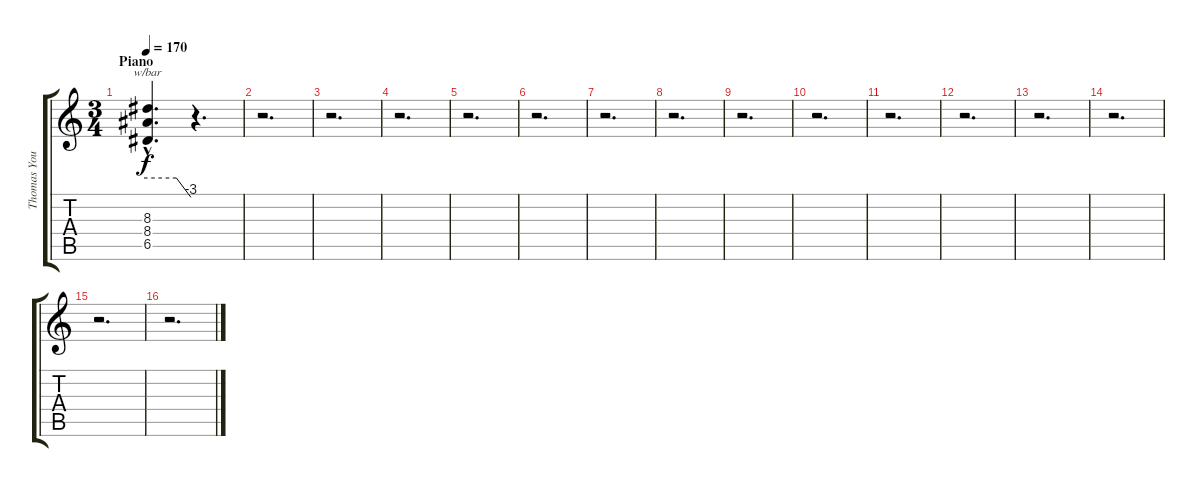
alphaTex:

\track ("Thomas Youngblood" "Thomas You") {instrument distortionguitar}
\staff {score tabs}
\tuning (E4 B3 G3 D3 A2 D2) {hide}
\ts (3 4)
\section ("" "Piano")
\tempo 170
\clef g2
\ks c
(8.3{hac} 8.4{hac} 6.5{hac}).4{d tbe (custom default 0 0 40 0 60 -12) dy f} r.4{d} |
r.2{d} |
r.2{d} |
r.2{d} |
r.2{d} |
r.2{d} |
r.2{d} |
r.2{d} |
r.2{d} |
r.2{d} |
r.2{d} |
r.2{d} |
r.2{d} |
r.2{d} |
r.2{d} |
r.2{d}
